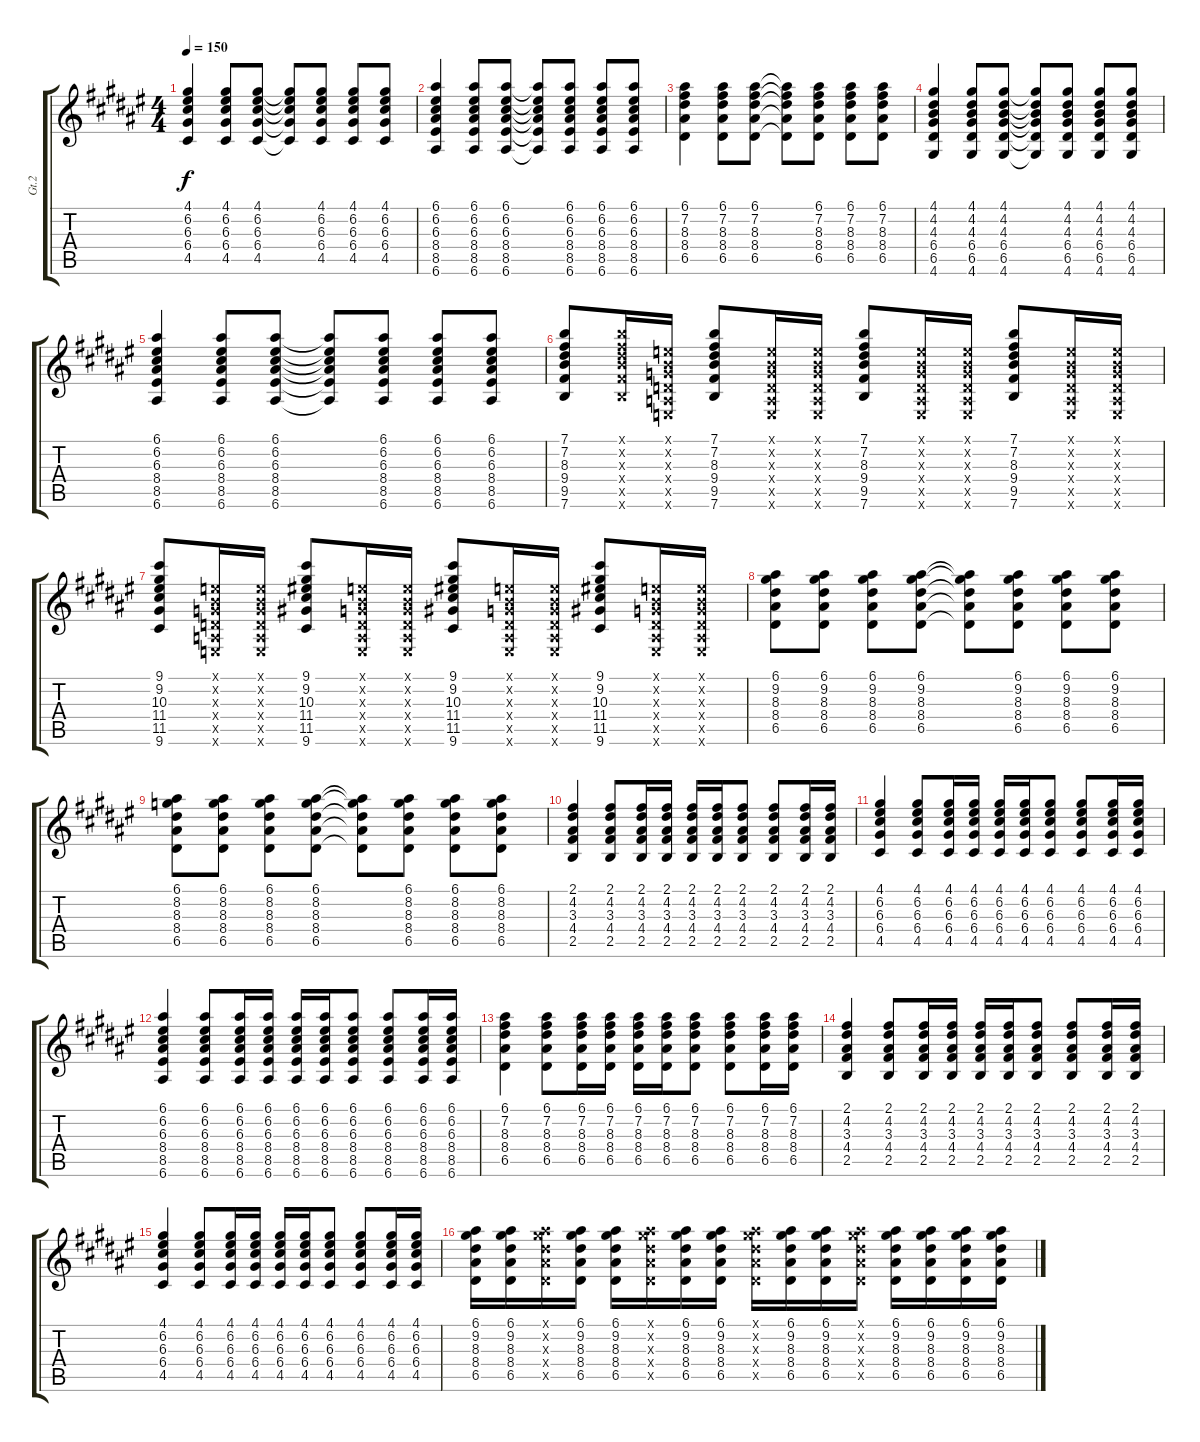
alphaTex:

\track ("Gt.2" "Gt.2") {instrument distortionguitar}
\staff {score tabs}
\tuning (E4 B3 G3 D3 A2 E2) {hide}
\ts (4 4)
\tempo 150
\clef g2
\ks f#
(4.1 6.2 6.3 6.4 4.5).4{dy f} (4.1 6.2 6.3 6.4 4.5).8 (4.1 6.2 6.3 6.4 4.5).8 (4.1{t} 6.2{t} 6.3{t} 6.4{t} 4.5{t}).8 (4.1 6.2 6.3 6.4 4.5).8 (4.1 6.2 6.3 6.4 4.5).8 (4.1 6.2 6.3 6.4 4.5).8 |
(6.1 6.2 6.3 8.4 8.5 6.6).4 (6.1 6.2 6.3 8.4 8.5 6.6).8 (6.1 6.2 6.3 8.4 8.5 6.6).8 (6.1{t} 6.2{t} 6.3{t} 8.4{t} 8.5{t} 6.6{t}).8 (6.1 6.2 6.3 8.4 8.5 6.6).8 (6.1 6.2 6.3 8.4 8.5 6.6).8 (6.1 6.2 6.3 8.4 8.5 6.6).8 |
(6.1 7.2 8.3 8.4 6.5).4 (6.1 7.2 8.3 8.4 6.5).8 (6.1 7.2 8.3 8.4 6.5).8 (6.1{t} 7.2{t} 8.3{t} 8.4{t} 6.5{t}).8 (6.1 7.2 8.3 8.4 6.5).8 (6.1 7.2 8.3 8.4 6.5).8 (6.1 7.2 8.3 8.4 6.5).8 |
(4.1 4.2 4.3 6.4 6.5 4.6).4 (4.1 4.2 4.3 6.4 6.5 4.6).8 (4.1 4.2 4.3 6.4 6.5 4.6).8 (4.1{t} 4.2{t} 4.3{t} 6.4{t} 6.5{t} 4.6{t}).8 (4.1 4.2 4.3 6.4 6.5 4.6).8 (4.1 4.2 4.3 6.4 6.5 4.6).8 (4.1 4.2 4.3 6.4 6.5 4.6).8 |
(6.1 6.2 6.3 8.4 8.5 6.6).4 (6.1 6.2 6.3 8.4 8.5 6.6).8 (6.1 6.2 6.3 8.4 8.5 6.6).8 (6.1{t} 6.2{t} 6.3{t} 8.4{t} 8.5{t} 6.6{t}).8 (6.1 6.2 6.3 8.4 8.5 6.6).8 (6.1 6.2 6.3 8.4 8.5 6.6).8 (6.1 6.2 6.3 8.4 8.5 6.6).8 |
(7.1 7.2 8.3 9.4 9.5 7.6).8 (7.1{x} 7.2{x} 8.3{x} 9.4{x} 9.5{x} 7.6{x}).16 (0.1{x} 0.2{x} 0.3{x} 0.4{x} 0.5{x} 0.6{x}).16 (7.1 7.2 8.3 9.4 9.5 7.6).8 (0.1{x} 0.2{x} 0.3{x} 0.4{x} 0.5{x} 0.6{x}).16 (0.1{x} 0.2{x} 0.3{x} 0.4{x} 0.5{x} 0.6{x}).16 (7.1 7.2 8.3 9.4 9.5 7.6).8 (0.1{x} 0.2{x} 0.3{x} 0.4{x} 0.5{x} 0.6{x}).16 (0.1{x} 0.2{x} 0.3{x} 0.4{x} 0.5{x} 0.6{x}).16 (7.1 7.2 8.3 9.4 9.5 7.6).8 (0.1{x} 0.2{x} 0.3{x} 0.4{x} 0.5{x} 0.6{x}).16 (0.1{x} 0.2{x} 0.3{x} 0.4{x} 0.5{x} 0.6{x}).16 |
(9.1 9.2 10.3 11.4 11.5 9.6).8 (0.1{x} 0.2{x} 0.3{x} 0.4{x} 0.5{x} 0.6{x}).16 (0.1{x} 0.2{x} 0.3{x} 0.4{x} 0.5{x} 0.6{x}).16 (9.1 9.2 10.3 11.4 11.5 9.6).8 (0.1{x} 0.2{x} 0.3{x} 0.4{x} 0.5{x} 0.6{x}).16 (0.1{x} 0.2{x} 0.3{x} 0.4{x} 0.5{x} 0.6{x}).16 (9.1 9.2 10.3 11.4 11.5 9.6).8 (0.1{x} 0.2{x} 0.3{x} 0.4{x} 0.5{x} 0.6{x}).16 (0.1{x} 0.2{x} 0.3{x} 0.4{x} 0.5{x} 0.6{x}).16 (9.1 9.2 10.3 11.4 11.5 9.6).8 (0.1{x} 0.2{x} 0.3{x} 0.4{x} 0.5{x} 0.6{x}).16 (0.1{x} 0.2{x} 0.3{x} 0.4{x} 0.5{x} 0.6{x}).16 |
(6.1 9.2 8.3 8.4 6.5).8 (6.1 9.2 8.3 8.4 6.5).8 (6.1 9.2 8.3 8.4 6.5).8 (6.1 9.2 8.3 8.4 6.5).8 (6.1{t} 9.2{t} 8.3{t} 8.4{t} 6.5{t}).8 (6.1 9.2 8.3 8.4 6.5).8 (6.1 9.2 8.3 8.4 6.5).8 (6.1 9.2 8.3 8.4 6.5).8 |
(6.1 8.2 8.3 8.4 6.5).8 (6.1 8.2 8.3 8.4 6.5).8 (6.1 8.2 8.3 8.4 6.5).8 (6.1 8.2 8.3 8.4 6.5).8 (6.1{t} 8.2{t} 8.3{t} 8.4{t} 6.5{t}).8 (6.1 8.2 8.3 8.4 6.5).8 (6.1 8.2 8.3 8.4 6.5).8 (6.1 8.2 8.3 8.4 6.5).8 |
(2.1 4.2 3.3 4.4 2.5).4 (2.1 4.2 3.3 4.4 2.5).8 (2.1 4.2 3.3 4.4 2.5).16{txt ""} (2.1 4.2 3.3 4.4 2.5).16 (2.1 4.2 3.3 4.4 2.5).16 (2.1 4.2 3.3 4.4 2.5).16 (2.1 4.2 3.3 4.4 2.5).8 (2.1 4.2 3.3 4.4 2.5).8 (2.1 4.2 3.3 4.4 2.5).16 (2.1 4.2 3.3 4.4 2.5).16 |
(4.1 6.2 6.3 6.4 4.5).4 (4.1 6.2 6.3 6.4 4.5).8 (4.1 6.2 6.3 6.4 4.5).16 (4.1 6.2 6.3 6.4 4.5).16 (4.1 6.2 6.3 6.4 4.5).16 (4.1 6.2 6.3 6.4 4.5).16 (4.1 6.2 6.3 6.4 4.5).8 (4.1 6.2 6.3 6.4 4.5).8 (4.1 6.2 6.3 6.4 4.5).16 (4.1 6.2 6.3 6.4 4.5).16 |
(6.1 6.2 6.3 8.4 8.5 6.6).4 (6.1 6.2 6.3 8.4 8.5 6.6).8 (6.1 6.2 6.3 8.4 8.5 6.6).16 (6.1 6.2 6.3 8.4 8.5 6.6).16 (6.1 6.2 6.3 8.4 8.5 6.6).16 (6.1 6.2 6.3 8.4 8.5 6.6).16 (6.1 6.2 6.3 8.4 8.5 6.6).8 (6.1 6.2 6.3 8.4 8.5 6.6).8 (6.1 6.2 6.3 8.4 8.5 6.6).16 (6.1 6.2 6.3 8.4 8.5 6.6).16 |
(6.1 7.2 8.3 8.4 6.5).4 (6.1 7.2 8.3 8.4 6.5).8 (6.1 7.2 8.3 8.4 6.5).16 (6.1 7.2 8.3 8.4 6.5).16 (6.1 7.2 8.3 8.4 6.5).16 (6.1 7.2 8.3 8.4 6.5).16 (6.1 7.2 8.3 8.4 6.5).8 (6.1 7.2 8.3 8.4 6.5).8 (6.1 7.2 8.3 8.4 6.5).16 (6.1 7.2 8.3 8.4 6.5).16 |
(2.1 4.2 3.3 4.4 2.5).4 (2.1 4.2 3.3 4.4 2.5).8 (2.1 4.2 3.3 4.4 2.5).16 (2.1 4.2 3.3 4.4 2.5).16 (2.1 4.2 3.3 4.4 2.5).16 (2.1 4.2 3.3 4.4 2.5).16 (2.1 4.2 3.3 4.4 2.5).8 (2.1 4.2 3.3 4.4 2.5).8 (2.1 4.2 3.3 4.4 2.5).16 (2.1 4.2 3.3 4.4 2.5).16 |
(4.1 6.2 6.3 6.4 4.5).4 (4.1 6.2 6.3 6.4 4.5).8 (4.1 6.2 6.3 6.4 4.5).16 (4.1 6.2 6.3 6.4 4.5).16 (4.1 6.2 6.3 6.4 4.5).16 (4.1 6.2 6.3 6.4 4.5).16 (4.1 6.2 6.3 6.4 4.5).8 (4.1 6.2 6.3 6.4 4.5).8 (4.1 6.2 6.3 6.4 4.5).16 (4.1 6.2 6.3 6.4 4.5).16 |
(6.1 9.2 8.3 8.4 6.5).16 (6.1 9.2 8.3 8.4 6.5).16 (6.1{x} 9.2{x} 8.3{x} 8.4{x} 6.5{x}).16 (6.1 9.2 8.3 8.4 6.5).16 (6.1 9.2 8.3 8.4 6.5).16 (6.1{x} 9.2{x} 8.3{x} 8.4{x} 6.5{x}).16 (6.1 9.2 8.3 8.4 6.5).16 (6.1 9.2 8.3 8.4 6.5).16 (6.1{x} 9.2{x} 8.3{x} 8.4{x} 6.5{x}).16 (6.1 9.2 8.3 8.4 6.5).16 (6.1 9.2 8.3 8.4 6.5).16 (6.1{x} 9.2{x} 8.3{x} 8.4{x} 6.5{x}).16 (6.1 9.2 8.3 8.4 6.5).16 (6.1 9.2 8.3 8.4 6.5).16 (6.1 9.2 8.3 8.4 6.5).16 (6.1 9.2 8.3 8.4 6.5).16
